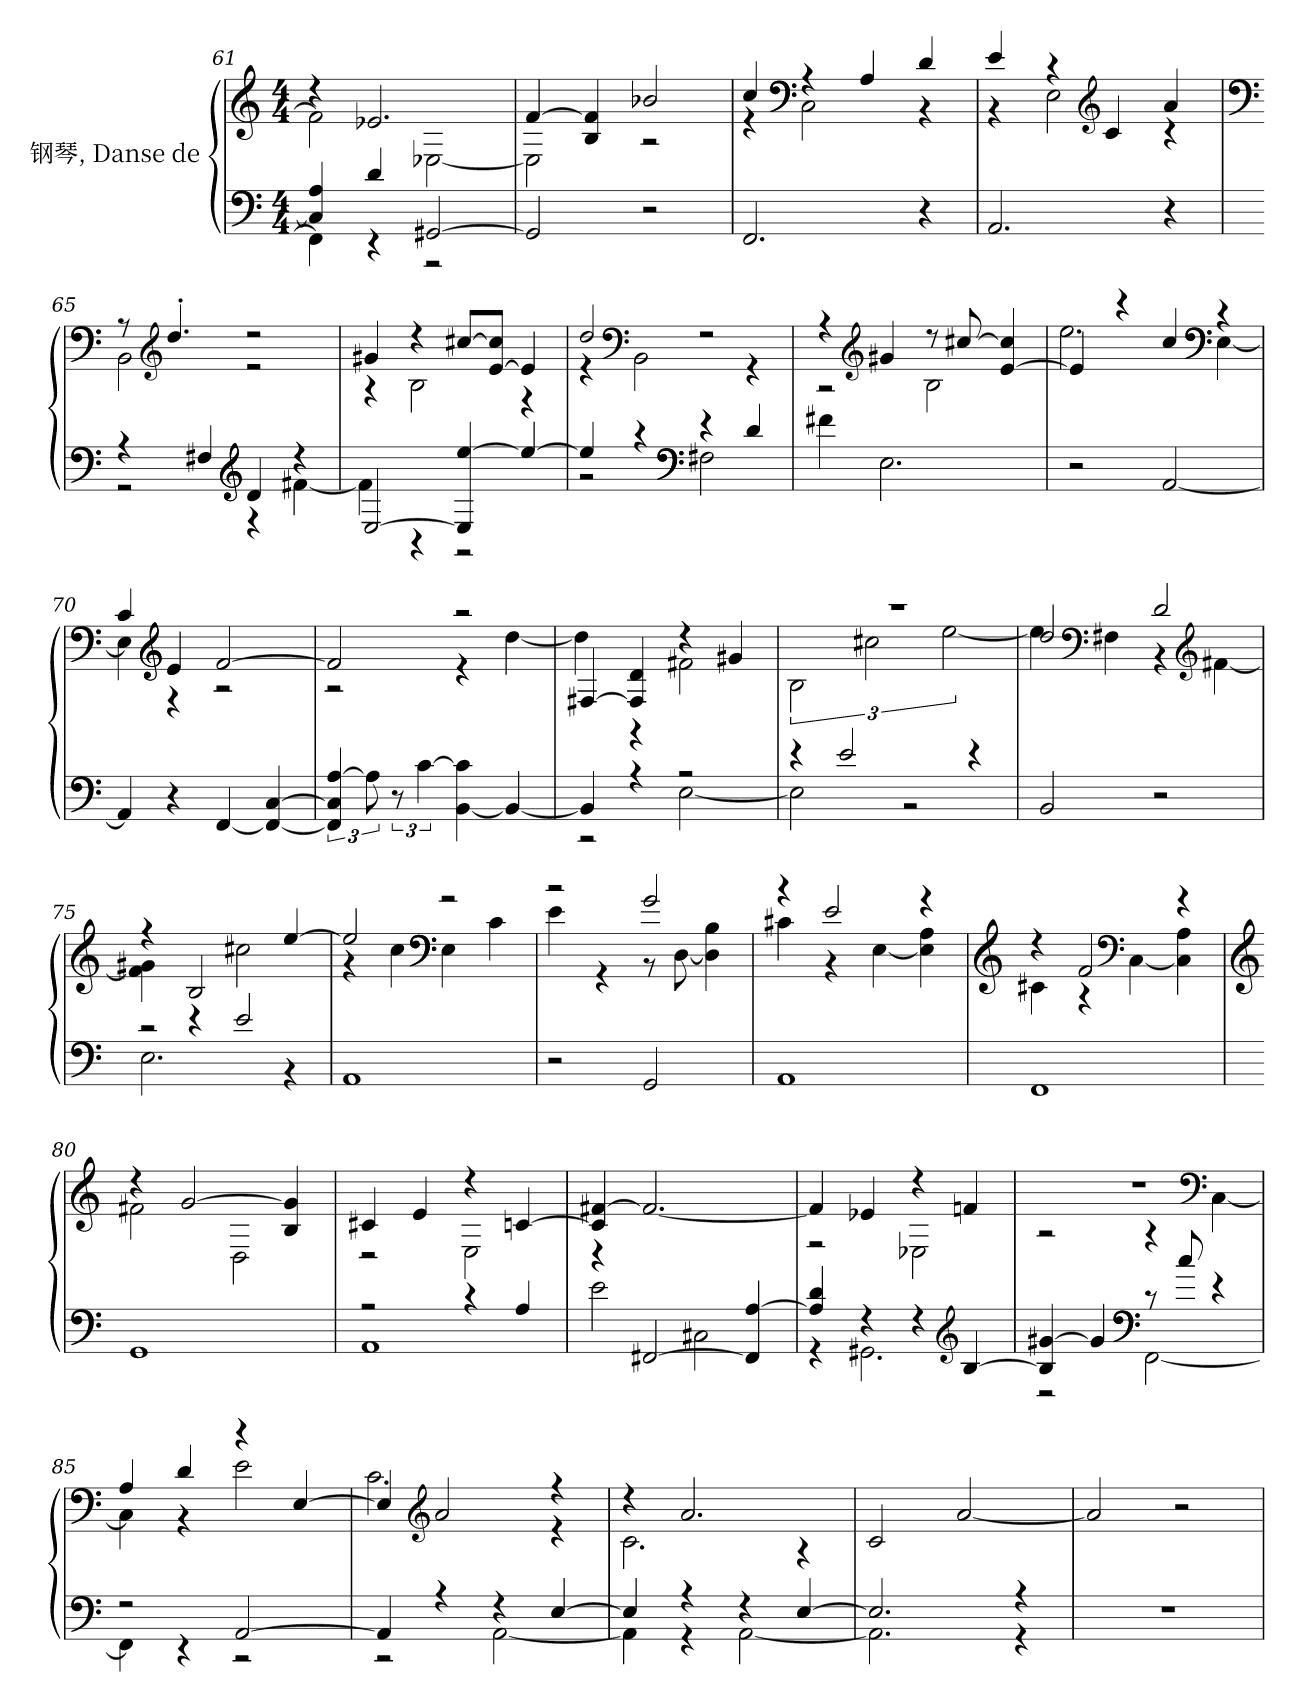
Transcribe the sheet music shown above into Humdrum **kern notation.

**kern	**kern
*part1	*part1
*staff2	*staff1
*I"钢琴, Danse de	*
*clefF4	*clefG2
*k[]	*k[]
*M4/4	*M4/4
=61	=61
*^	*^
4C#/] 4A/	4FF#\]	4r	2f#\]
4d/	4r	2.e-X/	.
[2GG#X/	2r	.	[2E-X\
*v	*v	*	*
=62	=62	=62
2GG#/]	[4f/	2E-\]
.	4B/ 4f/]	.
2r	2b-X/	2r
=63	=63	=63
2.FF/	4cc/	4r
*	*clefF4	*
.	4r	2C\
.	4A/	.
4r	4d/	4r
=64	=64	=64
2.AA/	4e/	4r
.	4r	2E\
*	*clefG2	*
.	4c/	.
4r	4a/	4r
!!LO:LB:g=z	!!
=65	=65	=65
*	*clefF4	*
*^	*	*
4r	2r	8r	2BB\
*	*	*clefG2	*
.	.	4.dd'/	.
4F#X/	.	.	.
*clefG2	*	*	*
4d/	4r	2r	2r
4r	[4f#X\	.	.
=66	=66	=66	=66
[2E/	4f#\]	4g#X/	4r
.	4r	4r	2B\
4E/] [4ee/	2r	[8cc#X/L	.
.	.	[8e/ 8cc#/]J	.
4ee/_	.	4e/]	4r
=67	=67	=67	=67
4ee/]	2r	2dd/	4r
*	*	*clefF4	*
4r	.	.	2BB\
*clefF4	*	*	*
4r	2F#X\	2r	.
4d/	.	.	4r
*v	*v	*	*
=68	=68	=68
4f#X\	4r	2r
*	*clefG2	*
2.E\	4g#X/	.
.	8r	2B\
.	[8cc#X/	.
.	[4e/ 4cc#/]	.
=69	=69	=69
2r	4e/]	2.ee\
.	4r	.
[2AA/	4cc/	.
*	*clefF4	*
.	4r	[4E\
!!LO:PB:g=z	!!
=70	=70	=70
4AA/]	4c/	4E\]
*	*clefG2	*
4r	4e/	4r
[4FF/	[2f/	2r
4FF/_ [4C/	.	.
=71	=71	=71
6FF/] 6C/] [6A/	2f/]	2r
12A\]	.	.
12r	.	.
[6c\	.	.
[4BB\ 4c\]	2r	4r
4BB/_	.	[4dd\
=72	=72	=72
*^	*	*
4BB/]	2r	[4F#X/	4dd\]
4r	.	4F#/] 4d/	4r
2r	[2E\	4r	2f#X\
.	.	4g#X/	.
=73	=73	=73	=73
4r	2E\]	1r	3B\
2e/	.	.	.
.	.	.	3cc#X\
.	2r	.	.
.	.	.	[3ee\
4r	.	.	.
*v	*v	*	*
=74	=74	=74
2BB/	2dd/	4ee\]
*	*clefF4	*
.	.	4F#X\
2r	2d/	4r
*	*clefG2	*
.	.	[4f#X\
!!LO:LB:g=z	!!
=75	=75	=75
*^	*	*
2r	2.E\	4r	4f#\] 4g#X\
.	.	2B/	4r
2e/	.	.	2cc#X\
.	4r	[4ee/	.
*v	*v	*	*
=76	=76	=76
1AA	2ee/]	4r
.	.	4cc\
*	*clefF4	*
.	2r	4E\
.	.	4c\
=77	=77	=77
2r	2r	4e\
.	.	4r
2GG/	2g/	8r
.	.	[8D\
.	.	4D\] 4B\
=78	=78	=78
1AA	4r	4c#X\
.	2e/	4r
.	.	[4E\
.	4r	4E\] 4A\
=79	=79	=79
*	*clefG2	*
1FF	4r	4c#X\
.	2f/	4r
*	*clefF4	*
.	.	[4C\
.	4r	4C\] 4A\
=80	=80	=80
*	*clefG2	*
1GG	4r	2f#X\
.	[2g/	.
.	.	2D\
.	4B/ 4g/]	.
!!LO:LB:g=z	!!
=81	=81	=81
*^	*	*
2r	1AA	4c#X/	2r
.	.	4e/	.
4r	.	4r	2E\
4A/	.	[4cn/	.
*	*	*v	*v
=82	=82	=82
4r	2e\	4c/] [4f#X/
[2FF#X/	.	2.f#/_
.	2C#X\	.
4FF#/] [4A/	.	.
=83	=83	=83
*	*	*^
4A/] 4d/	4r	4f#/]	2r
4r	2.GG#X\	4e-X/	.
4r	.	4r	2E-X\
*clefG2	*	*	*
[4B/	.	4fn/	.
=84	=84	=84	=84
4B/] [4g#X/	2r	1r	2r
4g#/]	.	.	.
*clefF4	*	*	*
8r	[2FF\	.	4r
8cc/	.	.	.
*	*	*clefF4	*
4r	.	.	[4C\
=85	=85	=85	=85
2r	4FF\]	4A/	4C\]
.	4r	4d/	4r
[2AA/	2r	4r	2e\
.	.	[4E/	.
=86	=86	=86	=86
4AA/]	2r	4E/]	2.c\
*	*	*clefG2	*
4r	.	2a/	.
4r	[2AA\	.	.
[4E/	.	4r	4r
!!LO:LB:g=z	!!
=87	=87	=87	=87
4E/]	4AA\]	4r	2.c\
4r	4r	2.a/	.
4r	[2AA\	.	.
[4E/	.	.	4r
*	*	*v	*v
=88	=88	=88
2.E/]	2.AA\]	2c/
.	.	[2a/
4r	4r	.
*v	*v	*
=89	=89
1r	2a/]
.	2r
=	=
*-	*-
